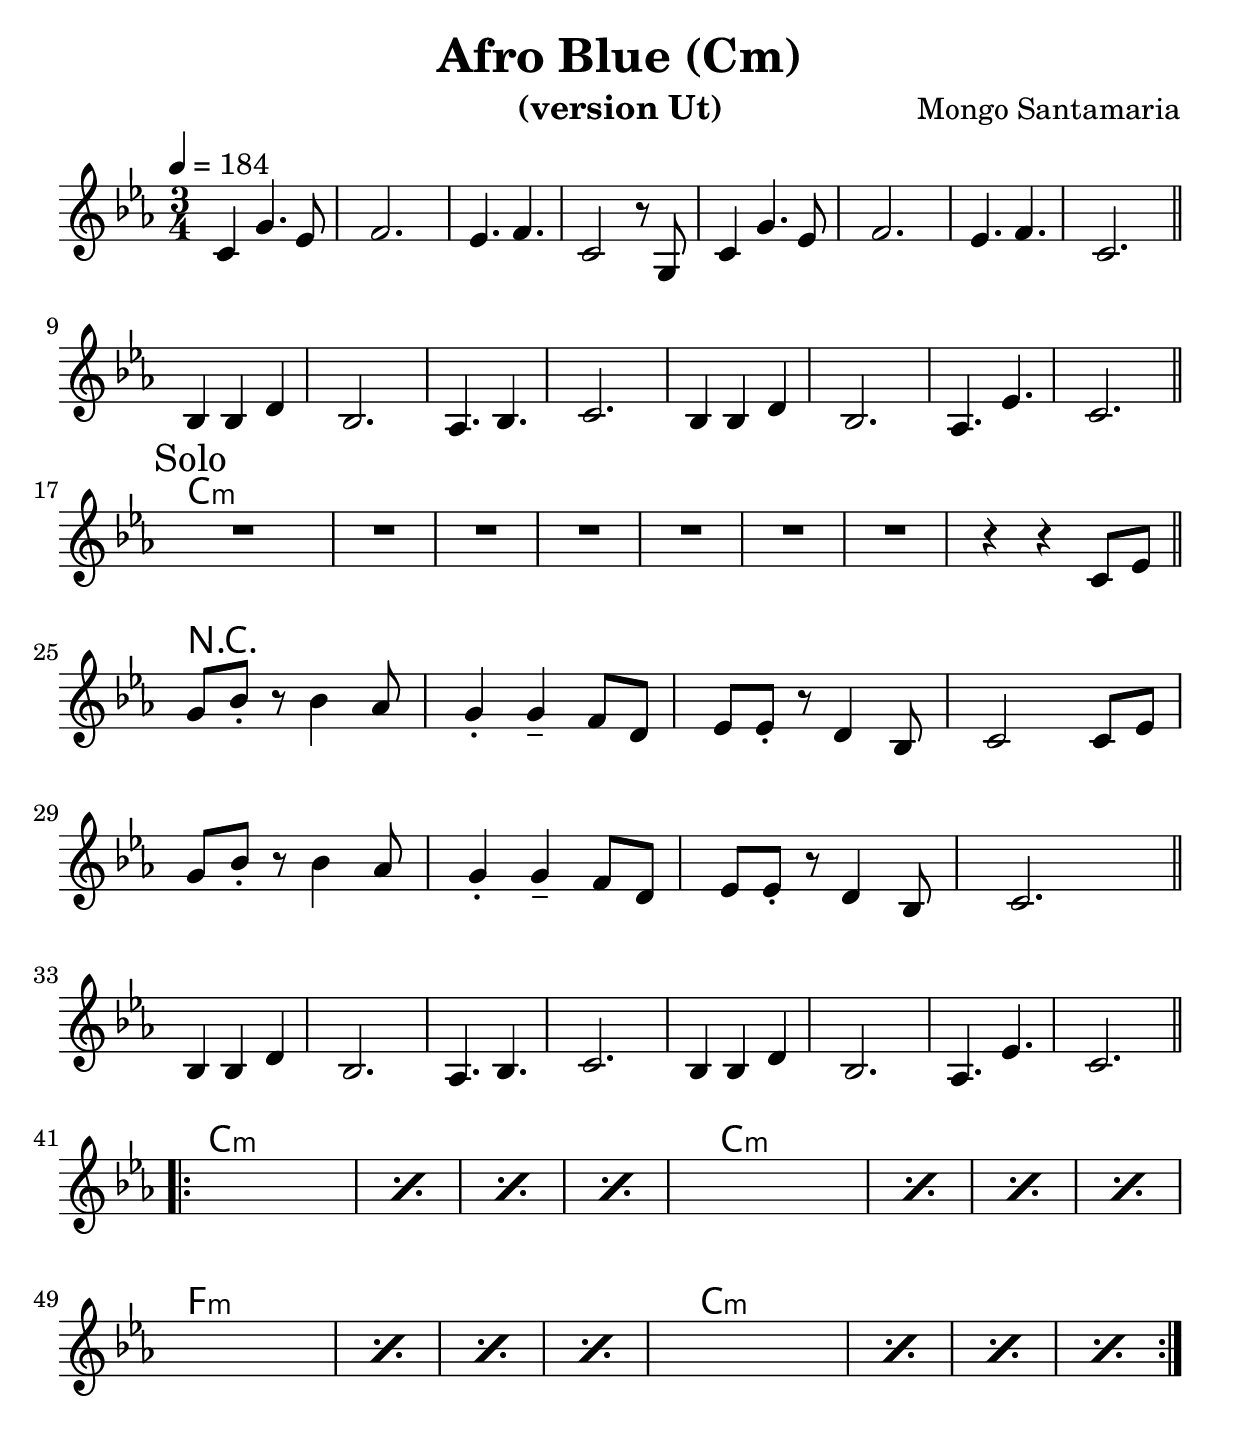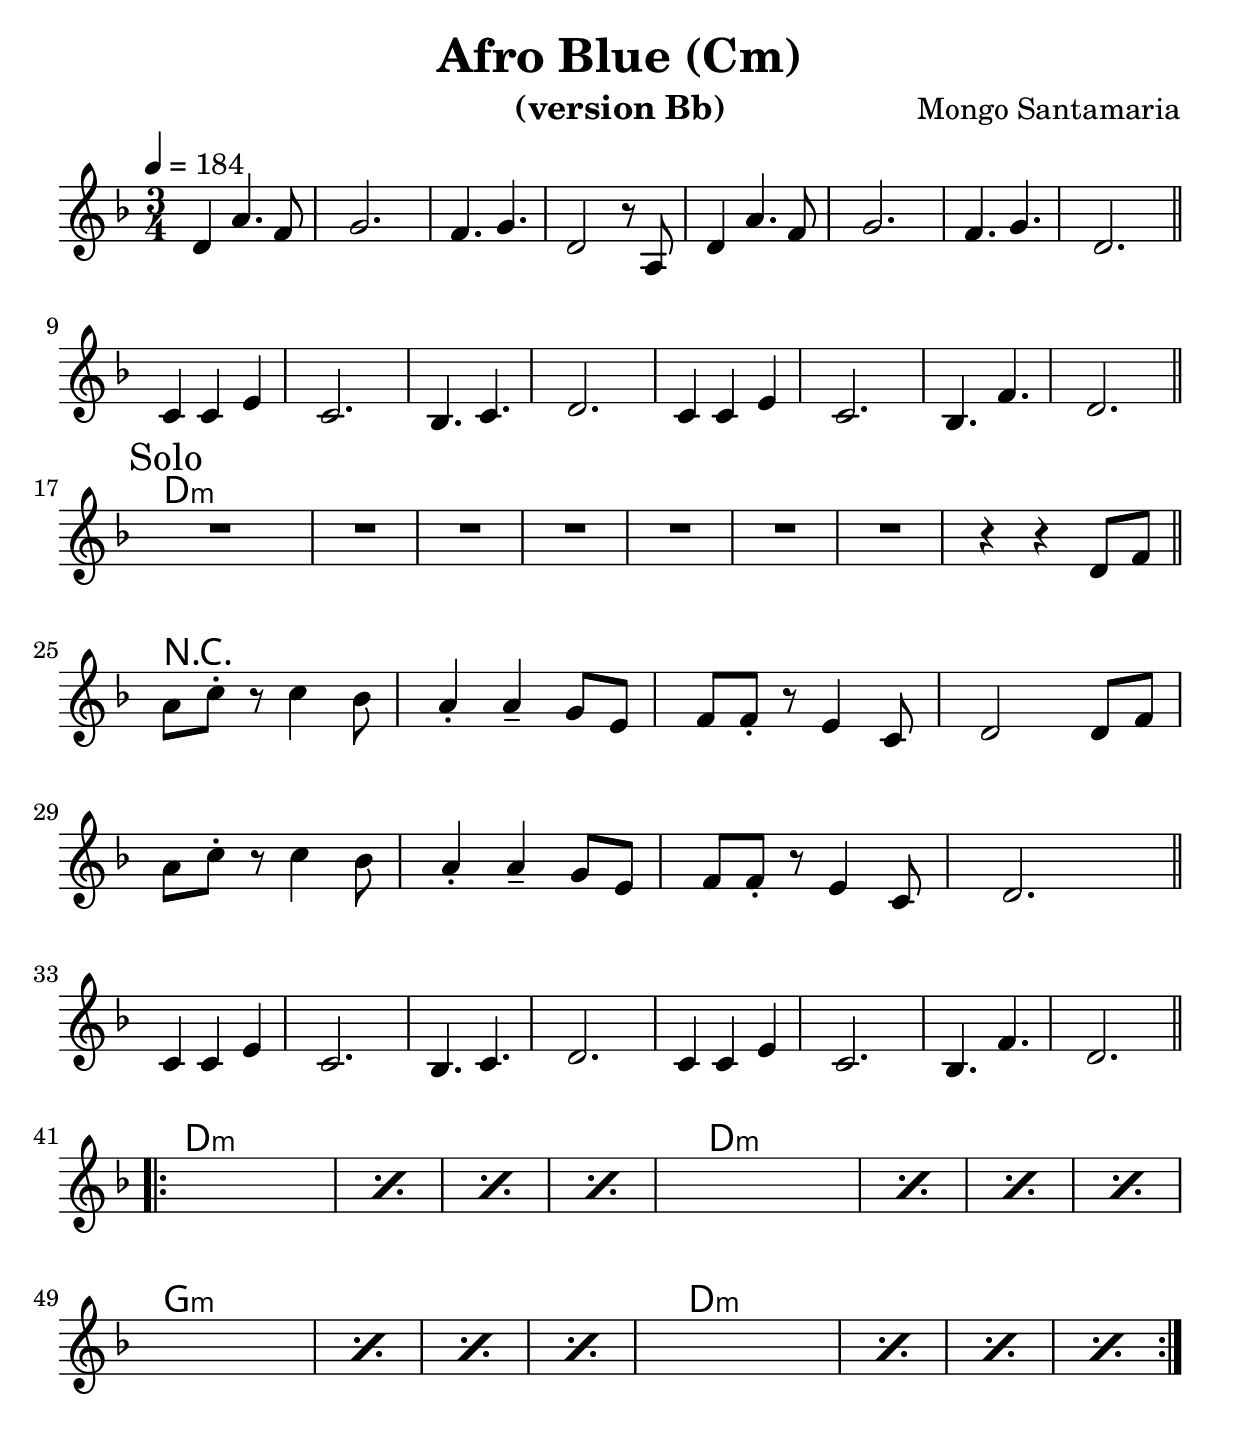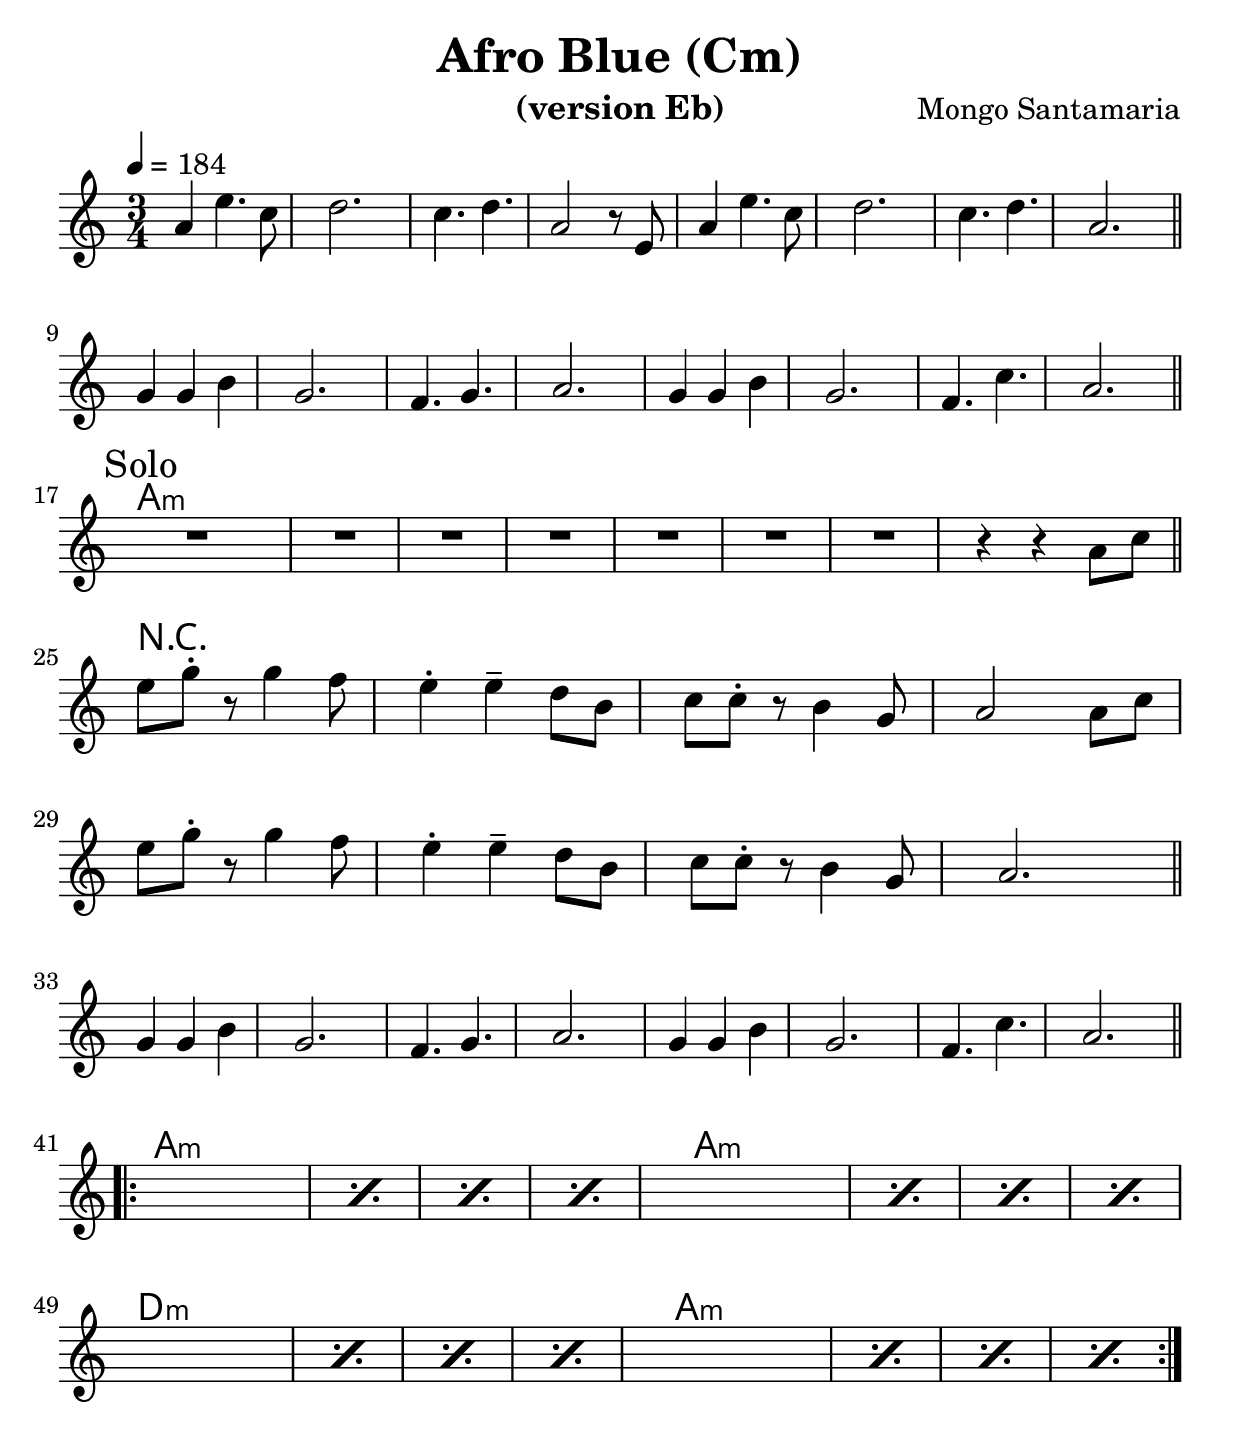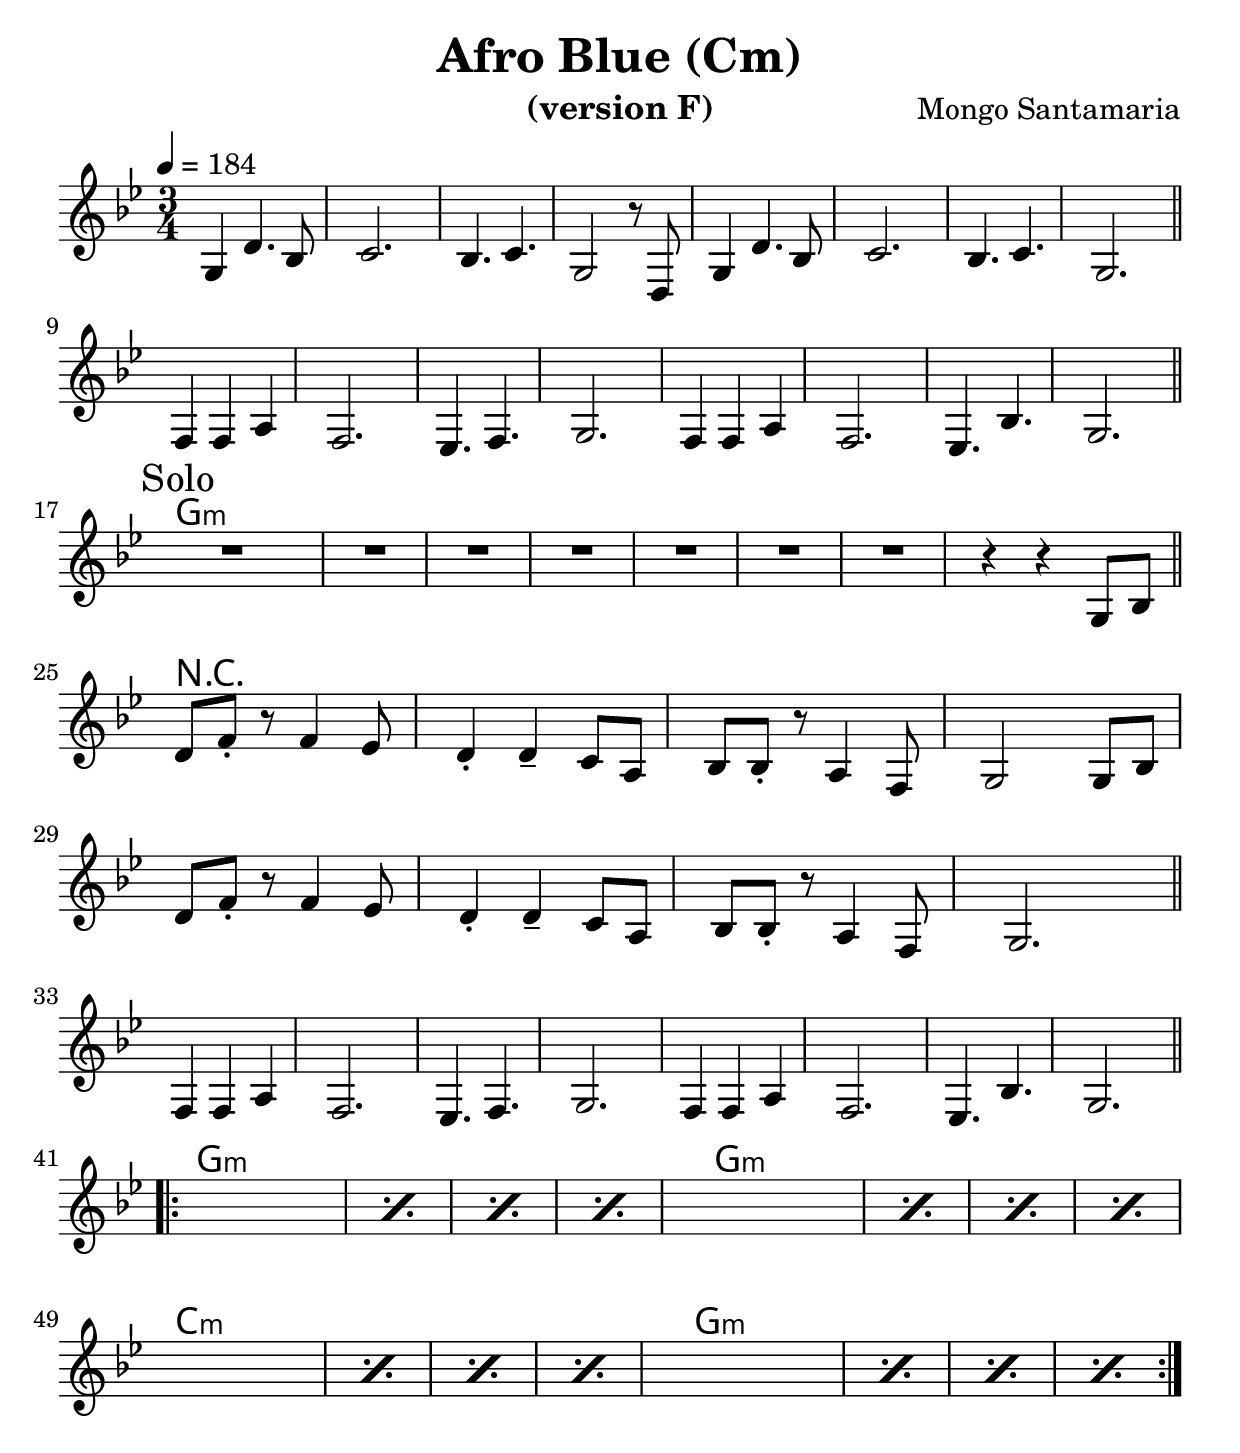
% Created on Mon Sep 20 15:23:38 CEST 2010

\version "2.20.0"


#(set-global-staff-size 26)

#(set-default-paper-size "a4")


\include "utils/AccordsJazzDefs.ly"


\paper { indent = 0\cm} 



\header {

	title = "Afro Blue (Cm)" 

 	composer = "Mongo Santamaria"

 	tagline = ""

}



accords = \chords {
	

	\repeat unfold 16 {s2.} 

	\repeat percent 8 {f:m}

	R2.*16

	\repeat volta 2
	{

	\repeat percent 4 {f2.:m}

	\repeat percent 4 {f:m}

	\repeat percent 4 {bes:m}

	\repeat percent 4 {f:m}}
}


staffViolon = \new Staff {

	\time 3/4

	\tempo 4 = 184 

	\set Staff.midiInstrument = "violin"

	\key aes \major
	\clef treble

	\relative c' { 	

 % Type notes here 

\compressFullBarRests

	f4 c'4. aes8 bes2.

	aes4. bes f2 r8 c

	f4 c'4. aes8 bes2.

	aes4. bes f2. \bar "||"

	\break

	ees4 es g es2. des4. es f2.

	es4 es g es2. des4. aes' f2.

	\bar "||"

	\break

	\mark \markup {Solo}

	R2.*7 r4 r f8 aes

	\bar "||"

	\break

	c es-. r es4 des8 c4-. c-- bes8 g aes aes-. r g4 es8 f2

	f8 aes \break 

	c es-. r es4 des8 c4-. c-- bes8 g aes aes-. r g4 es8 f2.

	\bar "||"

	\break

	ees4 es g es2. des4. es f2.

	es4 es g es2. des4. aes' f2.

	\bar " ||"

	\break

\repeat volta 2
{\bar ".|:-||"
	\repeat percent 4 {s2.}

	\repeat percent 4 {s2.} \break
	\repeat percent 4 {s2.}
	\repeat percent 4 {s2.}
}
	}
}


accords = {\transpose aes es {\accords}}

theme = {\transpose aes es {\staffViolon}}


\include "utils/books.ly"
